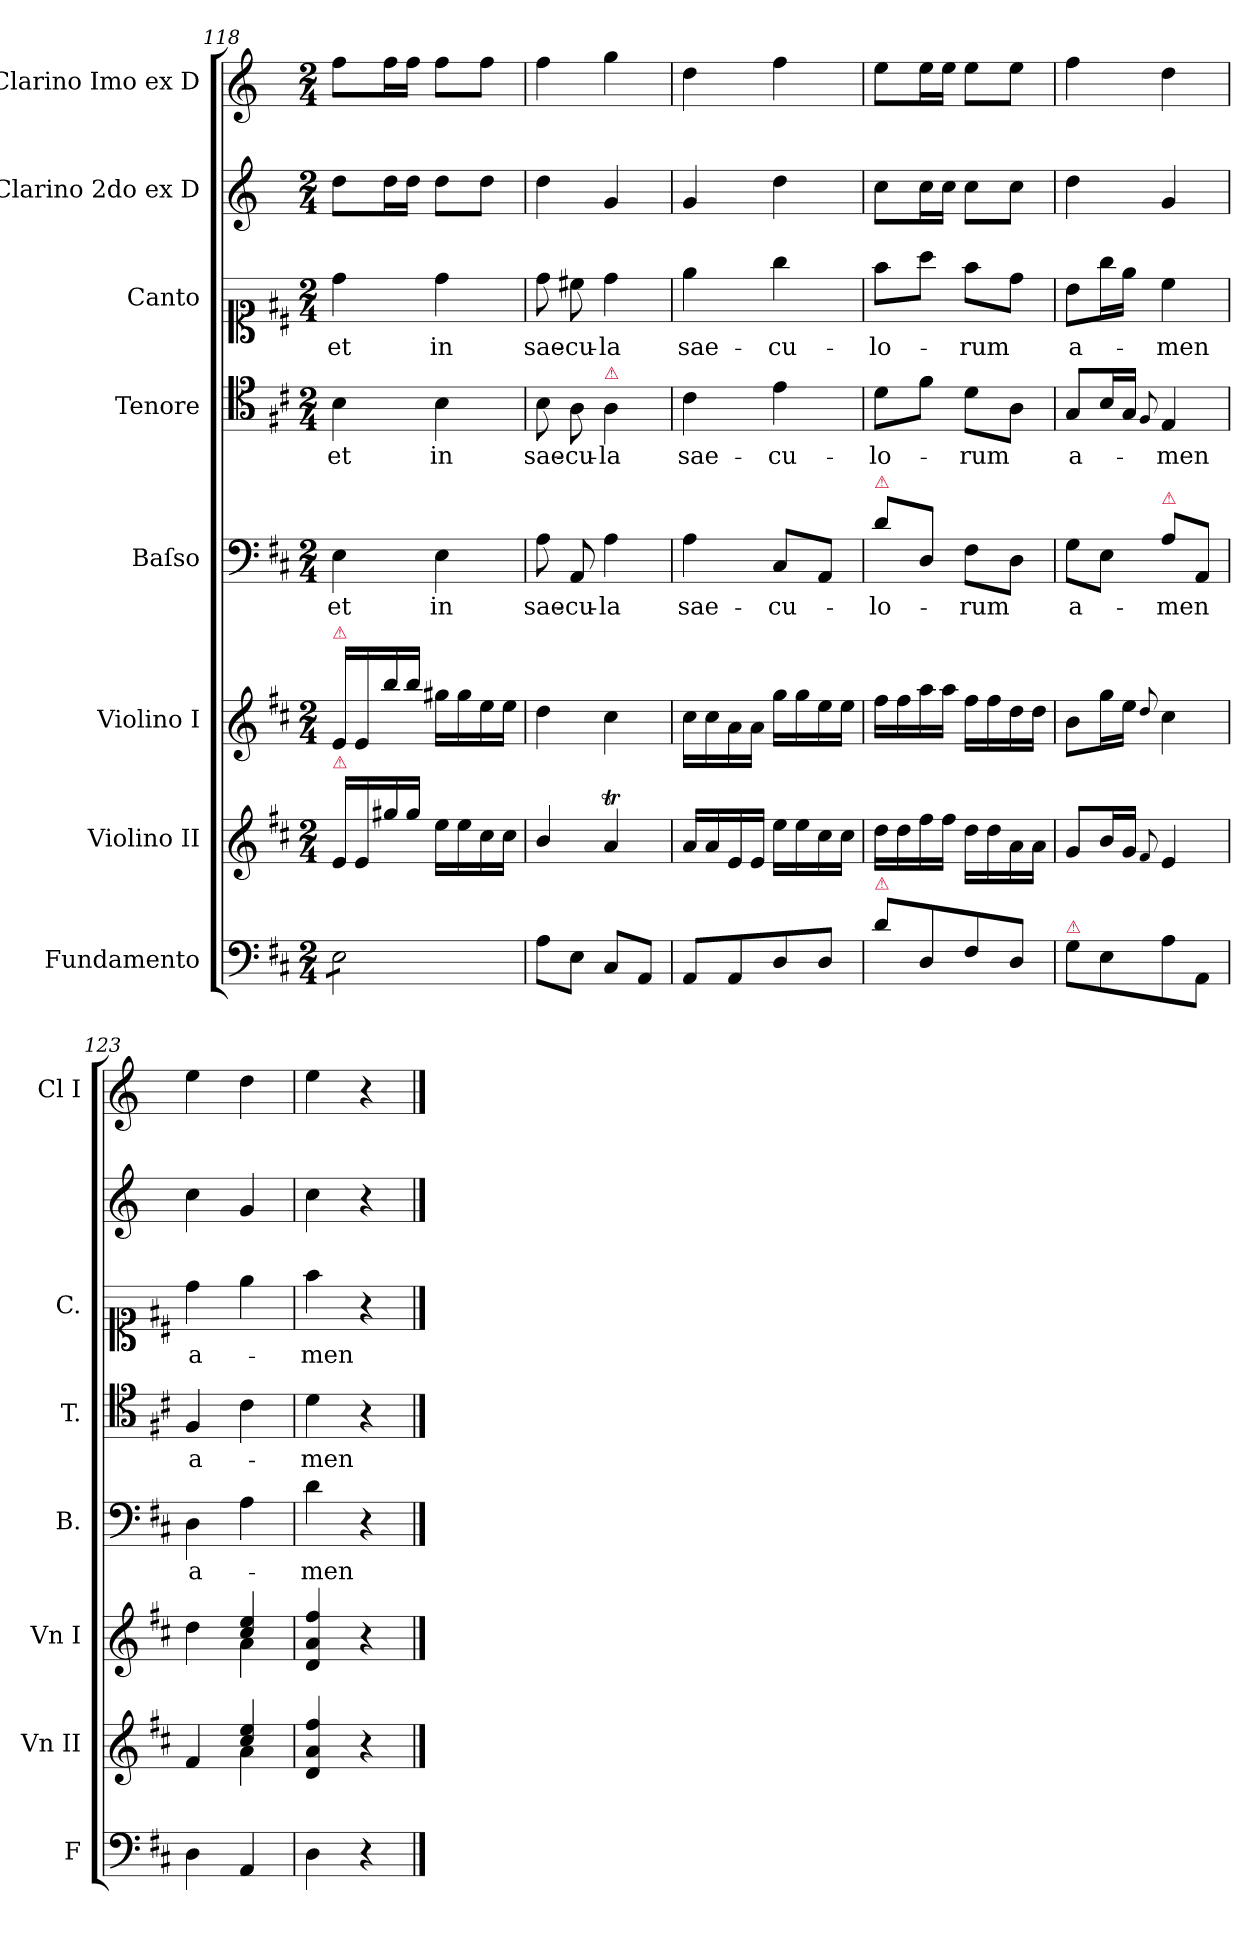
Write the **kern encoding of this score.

**kern	**kern	**kern	**kern	**text	**kern	**text	**kern	**text	**kern	**kern
*part8	*part7	*part6	*part5	*part5	*part4	*part4	*part3	*part3	*part2	*part1
*staff8	*staff7	*staff6	*staff5	*staff5	*staff4	*staff4	*staff3	*staff3	*staff2	*staff1
*I"Fundamento	*I"Violino II	*I"Violino I	*I"Baſso	*	*I"Tenore	*	*I"Canto	*	*I"Clarino 2do ex D	*I"Clarino Imo ex D
*I'F	*I'Vn II	*I'Vn I	*I'B.	*	*I'T.	*	*I'C.	*	*	*I'Cl I
*clefF4	*clefG2	*clefG2	*clefF4	*	*clefC4	*	*clefC1	*	*clefG2	*clefG2
*	*	*	*	*	*	*	*	*	*ITrd-1c-2	*ITrd-1c-2
*k[f#c#]	*k[f#c#]	*k[f#c#]	*k[f#c#]	*	*k[f#c#]	*	*k[f#c#]	*	*k[f#c#]	*k[f#c#]
*D:	*D:	*D:	*D:	*	*D:	*	*D:	*	*D:	*D:
*M2/4	*M2/4	*M2/4	*M2/4	*	*M2/4	*	*M2/4	*	*M2/4	*M2/4
=118	=118	=118	=118	=118	=118	=118	=118	=118	=118	=118
!	!	!LO:TX:a:color=crimson:t=⚠	!	!	!	!	!	!	!	!
!	!LO:TX:a:color=crimson:t=⚠	!	!	!	!	!	!	!	!	!
*tremolo	*	*	*	*	*	*	*	*	*	*
8E\L	16e/LL	16e/LL	4E\	et	4B\	et	4dd\	et	8ee\L	8gg\L
.	16e/	16e/	.	.	.	.	.	.	.	.
8E\	16gg#X\	16bb\	.	.	.	.	.	.	16ee\L	16gg\L
.	16gg#\JJ	16bb\JJ	.	.	.	.	.	.	16ee\JJ	16gg\JJ
8E\	16ee\LL	16gg#X\LL	4E\	in	4B\	in	4dd\	in	8ee\L	8gg\L
.	16ee\	16gg#\	.	.	.	.	.	.	.	.
8E\J	16cc#\	16ee\	.	.	.	.	.	.	8ee\J	8gg\J
*Xtremolo	*	*	*	*	*	*	*	*	*	*
.	16cc#\JJ	16ee\JJ	.	.	.	.	.	.	.	.
=119	=119	=119	=119	=119	=119	=119	=119	=119	=119	=119
8A\L	4b/	4dd\	8A\	sae-	8B\	sae-	8dd\	sae-	4ee\	4gg\
8E\J	.	.	8AA/	-cu-	8A\	-cu-	8cc#X\	-cu-	.	.
!	!	!	!	!	!LO:TX:a:color=crimson:t=⚠	!	!	!	!	!
8C#/L	4aT/	4cc#\	4A\	-la	4A\	-la	4dd\	-la	4a/	4aa\
8AA/J	.	.	.	.	.	.	.	.	.	.
=120	=120	=120	=120	=120	=120	=120	=120	=120	=120	=120
8AA/L	16a/LL	16cc#\LL	4A\	sae-	4c#\	sae-	4ee\	sae-	4a/	4ee\
.	16a/	16cc#\	.	.	.	.	.	.	.	.
8AA/	16e/	16a\	.	.	.	.	.	.	.	.
.	16e/JJ	16a\JJ	.	.	.	.	.	.	.	.
8D/	16ee\LL	16gg\LL	8C#/L	-cu-	4e\	-cu-	4gg\	-cu-	4ee\	4gg\
.	16ee\	16gg\	.	.	.	.	.	.	.	.
8D/J	16cc#\	16ee\	8AA/J	.	.	.	.	.	.	.
.	16cc#\JJ	16ee\JJ	.	.	.	.	.	.	.	.
=121	=121	=121	=121	=121	=121	=121	=121	=121	=121	=121
!	!	!	!LO:TX:a:color=crimson:t=⚠	!	!	!	!	!	!	!
!LO:TX:a:color=crimson:t=⚠	!	!	!	!	!	!	!	!	!	!
8d\L	16dd\LL	16ff#\LL	8d\L	-lo-	8d\L	-lo-	8ff#\L	-lo-	8dd\L	8ff#\L
.	16dd\	16ff#\	.	.	.	.	.	.	.	.
8D/	16ff#\	16aa\	8D/J	.	8f#\J	.	8aa\J	.	16dd\L	16ff#\L
.	16ff#\JJ	16aa\JJ	.	.	.	.	.	.	16dd\JJ	16ff#\JJ
8F#/	16dd\LL	16ff#\LL	8F#\L	-rum	8d\L	-rum	8ff#\L	-rum	8dd\L	8ff#\L
.	16dd\	16ff#\	.	.	.	.	.	.	.	.
8D/J	16a\	16dd\	8D\J	.	8A\J	.	8dd\J	.	8dd\J	8ff#\J
.	16a\JJ	16dd\JJ	.	.	.	.	.	.	.	.
=122	=122	=122	=122	=122	=122	=122	=122	=122	=122	=122
!LO:TX:a:color=crimson:t=⚠	!	!	!	!	!	!	!	!	!	!
8G\L	8g/L	8b\L	8G\L	a-	8G/L	a-	8b\L	a-	4ee\	4gg\
8E\	16b/L	16gg\L	8E\J	.	16B/L	.	16gg\L	.	.	.
.	16g/JJ	16ee\JJ	.	.	16G/JJ	.	16ee\JJ	.	.	.
.	8qqf#/	8qqdd/	.	.	8qqF#/	.	.	.	.	.
!	!	!	!LO:TX:a:color=crimson:t=⚠	!	!	!	!	!	!	!
8A\	4e/	4cc#\	8A\L	-men	4E/	-men	4cc#\	-men	4a/	4ee\
8AA/J	.	.	8AA/J	.	.	.	.	.	.	.
=123	=123	=123	=123	=123	=123	=123	=123	=123	=123	=123
*	*^	*^	*	*	*	*	*	*	*	*
4D\	4f#/	4reyy	4dd\	4reyy	4D\	a-	4F#/	a-	4dd\	a-	4dd\	4ff#\
4AA/	4cc#/ 4ee/	4a\	4cc#/ 4ee/	4a\	4A\	.	4c#\	.	4ee\	.	4a/	4ee\
*	*v	*v	*	*	*	*	*	*	*	*	*	*
*	*	*v	*v	*	*	*	*	*	*	*	*
=124	=124	=124	=124	=124	=124	=124	=124	=124	=124	=124
4D\	4d/ 4a/ 4ff#/	4d/ 4a/ 4ff#/	4d\	-men	4d\	-men	4ff#\	-men	4dd\	4ff#\
4r	4r	4r	4r	.	4r	.	4r	.	4r	4r
==	==	==	==	==	==	==	==	==	==	==
*-	*-	*-	*-	*-	*-	*-	*-	*-	*-	*-
